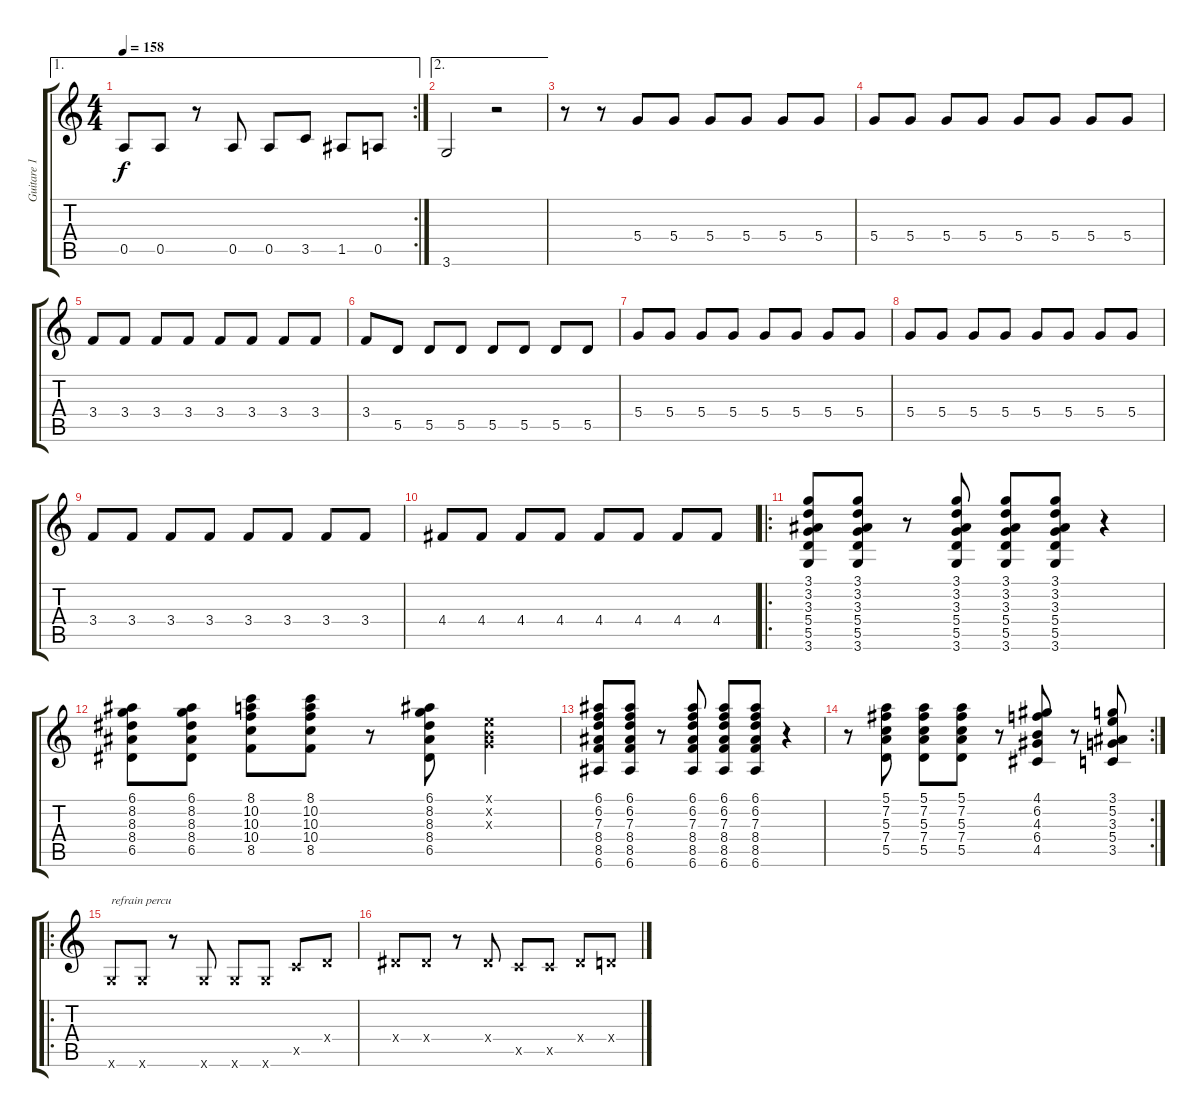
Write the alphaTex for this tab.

\track ("Guitare 1" "Guitare 1") {instrument distortionguitar}
\staff {score tabs}
\tuning (E4 B3 G3 D3 A2 E2) {hide}
\ae 1
\rc 2
\ts (4 4)
\tempo 158
\clef g2
\ks c
0.5.8{dy f} 0.5.8 r.8 0.5.8 0.5.8 3.5.8 1.5.8 0.5.8 |
\ae 2
3.6.2 r.2 |
r.8 r.8 5.4.8 5.4.8 5.4.8 5.4.8 5.4.8 5.4.8 |
5.4.8 5.4.8 5.4.8 5.4.8 5.4.8 5.4.8 5.4.8 5.4.8 |
3.4.8 3.4.8 3.4.8 3.4.8 3.4.8 3.4.8 3.4.8 3.4.8 |
3.4.8 5.5.8 5.5.8 5.5.8 5.5.8 5.5.8 5.5.8 5.5.8 |
5.4.8 5.4.8 5.4.8 5.4.8 5.4.8 5.4.8 5.4.8 5.4.8 |
5.4.8 5.4.8 5.4.8 5.4.8 5.4.8 5.4.8 5.4.8 5.4.8 |
3.4.8 3.4.8 3.4.8 3.4.8 3.4.8 3.4.8 3.4.8 3.4.8 |
4.4.8 4.4.8 4.4.8 4.4.8 4.4.8 4.4.8 4.4.8 4.4.8 |
\ro
(3.1 3.2 3.3 5.4 5.5 3.6).8 (3.1 3.2 3.3 5.4 5.5 3.6).8 r.8 (3.1 3.2 3.3 5.4 5.5 3.6).8 (3.1 3.2 3.3 5.4 5.5 3.6).8 (3.1 3.2 3.3 5.4 5.5 3.6).8 r.4 |
(6.1 8.2 8.3 8.4 6.5).8 (6.1 8.2 8.3 8.4 6.5).8 (8.1 10.2 10.3 10.4 8.5).8 (8.1 10.2 10.3 10.4 8.5).8 r.8 (6.1 8.2 8.3 8.4 6.5).8 (0.1{x} 0.2{x} 0.3{x}).4 |
(6.1 6.2 7.3 8.4 8.5 6.6).8 (6.1 6.2 7.3 8.4 8.5 6.6).8 r.8 (6.1 6.2 7.3 8.4 8.5 6.6).8 (6.1 6.2 7.3 8.4 8.5 6.6).8 (6.1 6.2 7.3 8.4 8.5 6.6).8 r.4 |
\rc 2
r.8 (5.1 7.2 5.3 7.4 5.5).8 (5.1 7.2 5.3 7.4 5.5).8 (5.1 7.2 5.3 7.4 5.5).8 r.8 (4.1 6.2 4.3 6.4 4.5).8 r.8 (3.1 5.2 3.3 5.4 3.5).8 |
\ro
3.6{x}.8{txt "refrain percu"} 3.6{x}.8 r.8 3.6{x}.8 3.6{x}.8 3.6{x}.8 3.5{x}.8 0.4{x}.8 |
1.4{x}.8 1.4{x}.8 r.8 1.4{x}.8 3.5{x}.8 3.5{x}.8 1.4{x}.8 0.4{x}.8
